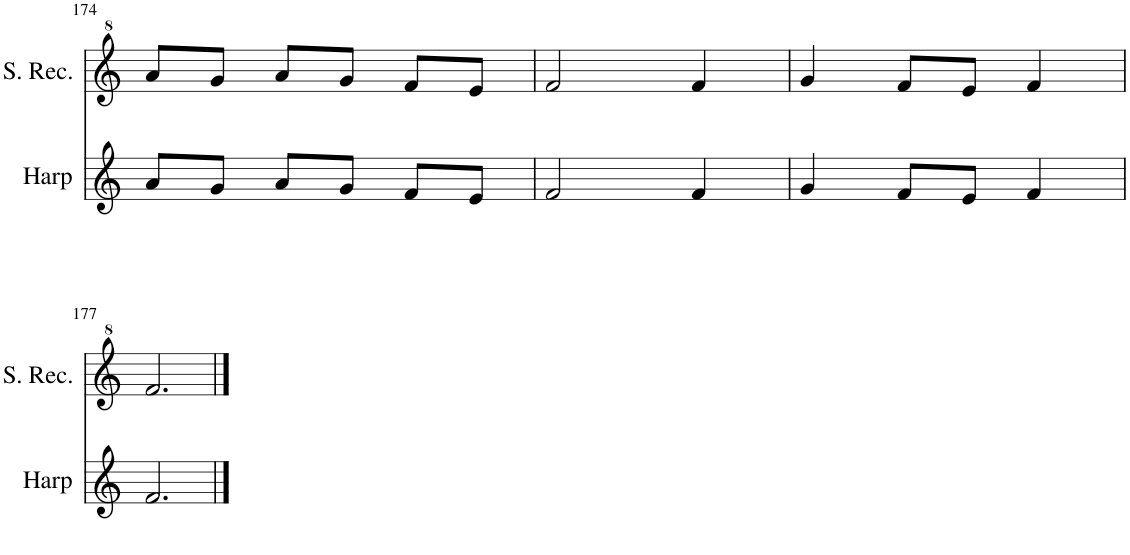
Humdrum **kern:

**kern	**kern
*part2	*part1
*staff2	*staff1
*I"Harp	*I"Sop
*I'Harp	*
!!LO:PB:g=z
*clefG2	*clefG^2
*k[]	*k[]
*M3/4	*M3/4
=174	=174
8a/L	8aa/L
8g/J	8gg/J
8a/L	8aa/L
8g/J	8gg/J
8f/L	8ff/L
8e/J	8ee/J
=175	=175
2f/	2ff/
4f/	4ff/
=176	=176
4g/	4gg/
8f/L	8ff/L
8e/J	8ee/J
4f/	4ff/
!!LO:LB:g=z
=177	=177
2.f/	2.ff/
==	==
*-	*-
